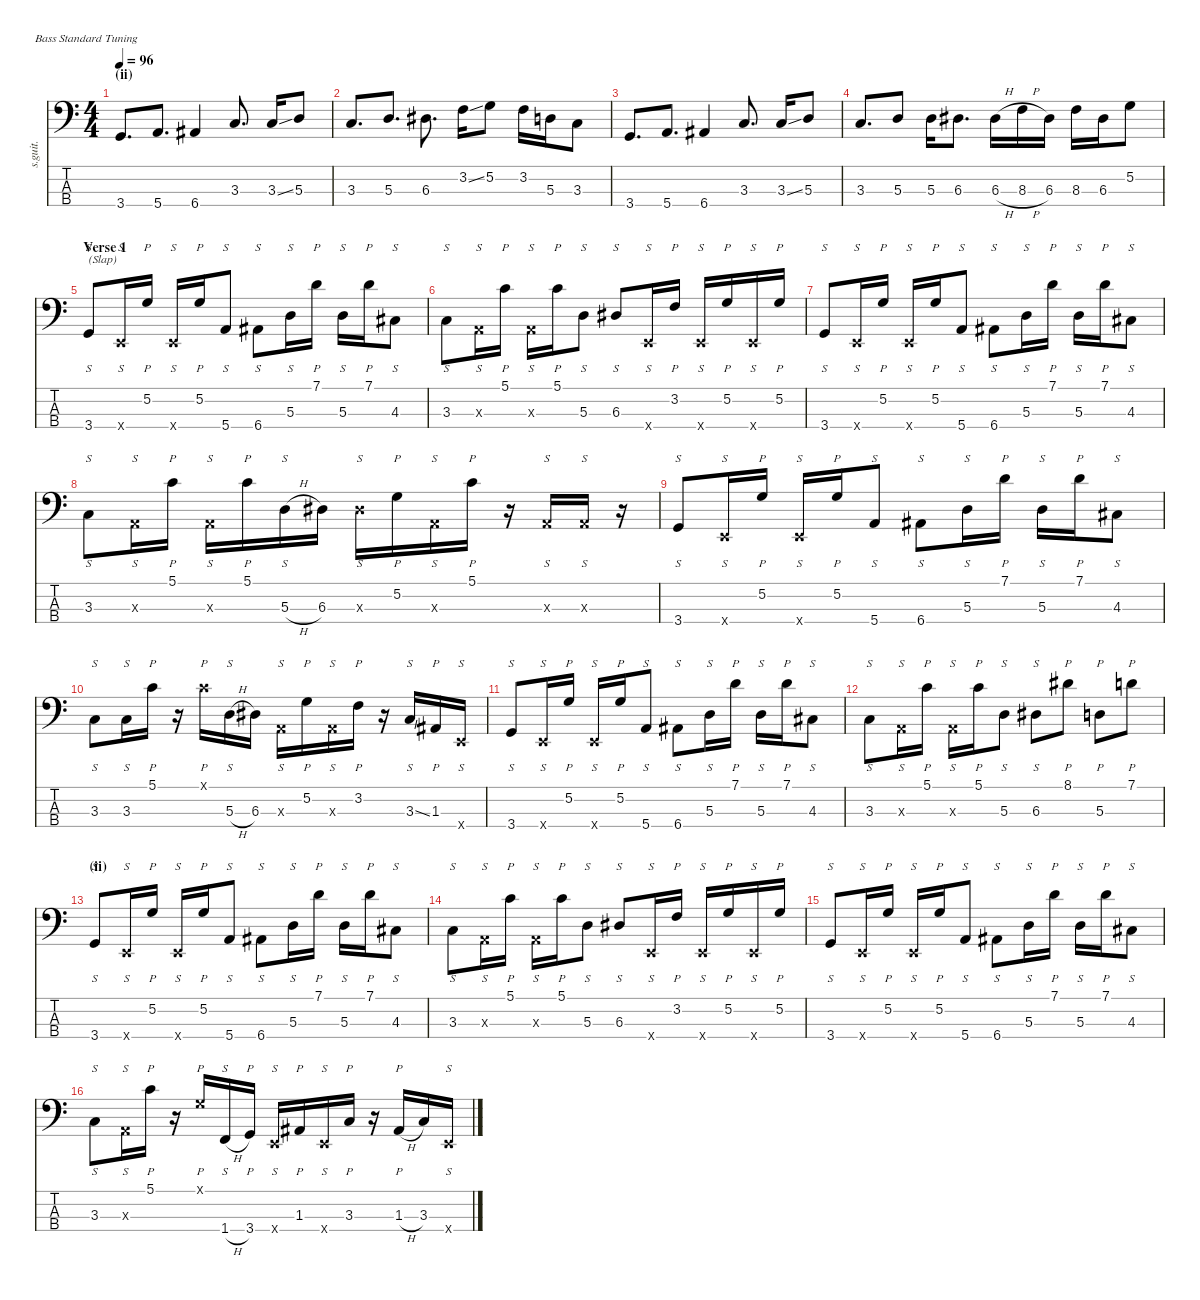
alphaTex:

\defaultSystemsLayout 4
\hideDynamics
\bracketExtendMode nobrackets
\track ("Flea" "s.guit.") {instrument electricbassfinger}
\staff {score tabs}
\tuning (G2 D2 A1 E1)
\ts (4 4)
\section ("" "(ii)")
\tempo 96
\clef f4
\ks c
3.4.8{d dy f} 5.4.8{d} 6.4{acc #}.4 3.3.8{d} 3.3{ss}.16 5.3.8 |
3.3.8{d} 5.3.8{d} 6.3{acc #}.8{d} 3.2{ss}.16 5.2.8 3.2.16 5.3.16 3.3.8 |
3.4.8{d} 5.4.8{d} 6.4{acc #}.4 3.3.8{d} 3.3{ss}.16 5.3.8 |
3.3.8{d} 5.3.8 5.3.16 6.3{acc #}.8{d} 6.3{h acc #}.16 8.3{h}.16 6.3{acc #}.16 8.3.16 6.3{acc #}.16 5.2.8 |
\section ("" "Verse 1")
3.4.8{s txt "(Slap)"} 0.4{x}.16{s} 5.2.16{p} 0.4{x}.16{s} 5.2.16{p} 5.4.8{s} 6.4{acc #}.8{s} 5.3.16{s} 7.1.16{p} 5.3.16{s} 7.1.16{p} 4.3{acc #}.8{s} |
3.3.8{s} 0.3{x}.16{s} 5.1.16{p} 0.3{x}.16{s} 5.1.16{p} 5.3.8{s} 6.3{acc #}.8{s} 0.4{x}.16{s} 3.2.16{p} 0.4{x}.16{s} 5.2.16{p} 0.4{x}.16{s} 5.2.16{p} |
3.4.8{s} 0.4{x}.16{s} 5.2.16{p} 0.4{x}.16{s} 5.2.16{p} 5.4.8{s} 6.4{acc #}.8{s} 5.3.16{s} 7.1.16{p} 5.3.16{s} 7.1.16{p} 4.3{acc #}.8{s} |
3.3.8{s} 0.3{x}.16{s} 5.1.16{p} 0.3{x}.16{s} 5.1.16{p} 5.3{h}.16{s} 6.3{acc #}.16 6.3{x acc #}.16{s} 5.2.16{p} 0.3{x}.16{s} 5.1.16{p} r.16 0.3{x}.16{s} 0.3{x}.16{s} r.16 |
3.4.8{s} 0.4{x}.16{s} 5.2.16{p} 0.4{x}.16{s} 5.2.16{p} 5.4.8{s} 6.4{acc #}.8{s} 5.3.16{s} 7.1.16{p} 5.3.16{s} 7.1.16{p} 4.3{acc #}.8{s} |
3.3.8{s} 3.3.16{s} 5.1.16{p} r.16 5.1{x}.16{p} 5.3{h}.16{s} 6.3{acc #}.16 0.3{x}.16{s} 5.2.16{p} 0.3{x}.16{s} 3.2.16{p} r.16 3.3{ss}.16{s} 1.3{acc #}.16{p} 0.4{x}.16{s} |
3.4.8{s} 0.4{x}.16{s} 5.2.16{p} 0.4{x}.16{s} 5.2.16{p} 5.4.8{s} 6.4{acc #}.8{s} 5.3.16{s} 7.1.16{p} 5.3.16{s} 7.1.16{p} 4.3{acc #}.8{s} |
3.3.8{s} 0.3{x}.16{s} 5.1.16{p} 0.3{x}.16{s} 5.1.16{p} 5.3.8{s} 6.3{acc #}.8{s} 8.1{acc #}.8{p} 5.3.8{p} 7.1.8{p} |
\section ("" "(ii)")
3.4.8{s} 0.4{x}.16{s} 5.2.16{p} 0.4{x}.16{s} 5.2.16{p} 5.4.8{s} 6.4{acc #}.8{s} 5.3.16{s} 7.1.16{p} 5.3.16{s} 7.1.16{p} 4.3{acc #}.8{s} |
3.3.8{s} 0.3{x}.16{s} 5.1.16{p} 0.3{x}.16{s} 5.1.16{p} 5.3.8{s} 6.3{acc #}.8{s} 0.4{x}.16{s} 3.2.16{p} 0.4{x}.16{s} 5.2.16{p} 0.4{x}.16{s} 5.2.16{p} |
3.4.8{s} 0.4{x}.16{s} 5.2.16{p} 0.4{x}.16{s} 5.2.16{p} 5.4.8{s} 6.4{acc #}.8{s} 5.3.16{s} 7.1.16{p} 5.3.16{s} 7.1.16{p} 4.3{acc #}.8{s} |
3.3.8{s} 0.3{x}.16{s} 5.1.16{p} r.16 0.1{x}.16{p} 1.4{h}.16{s} 3.4.16{p} 0.4{x}.16{s} 1.3{acc #}.16{p} 0.4{x}.16{s} 3.3.16{p} r.16 1.3{h acc #}.16{p} 3.3.16 0.4{x}.16{s}
